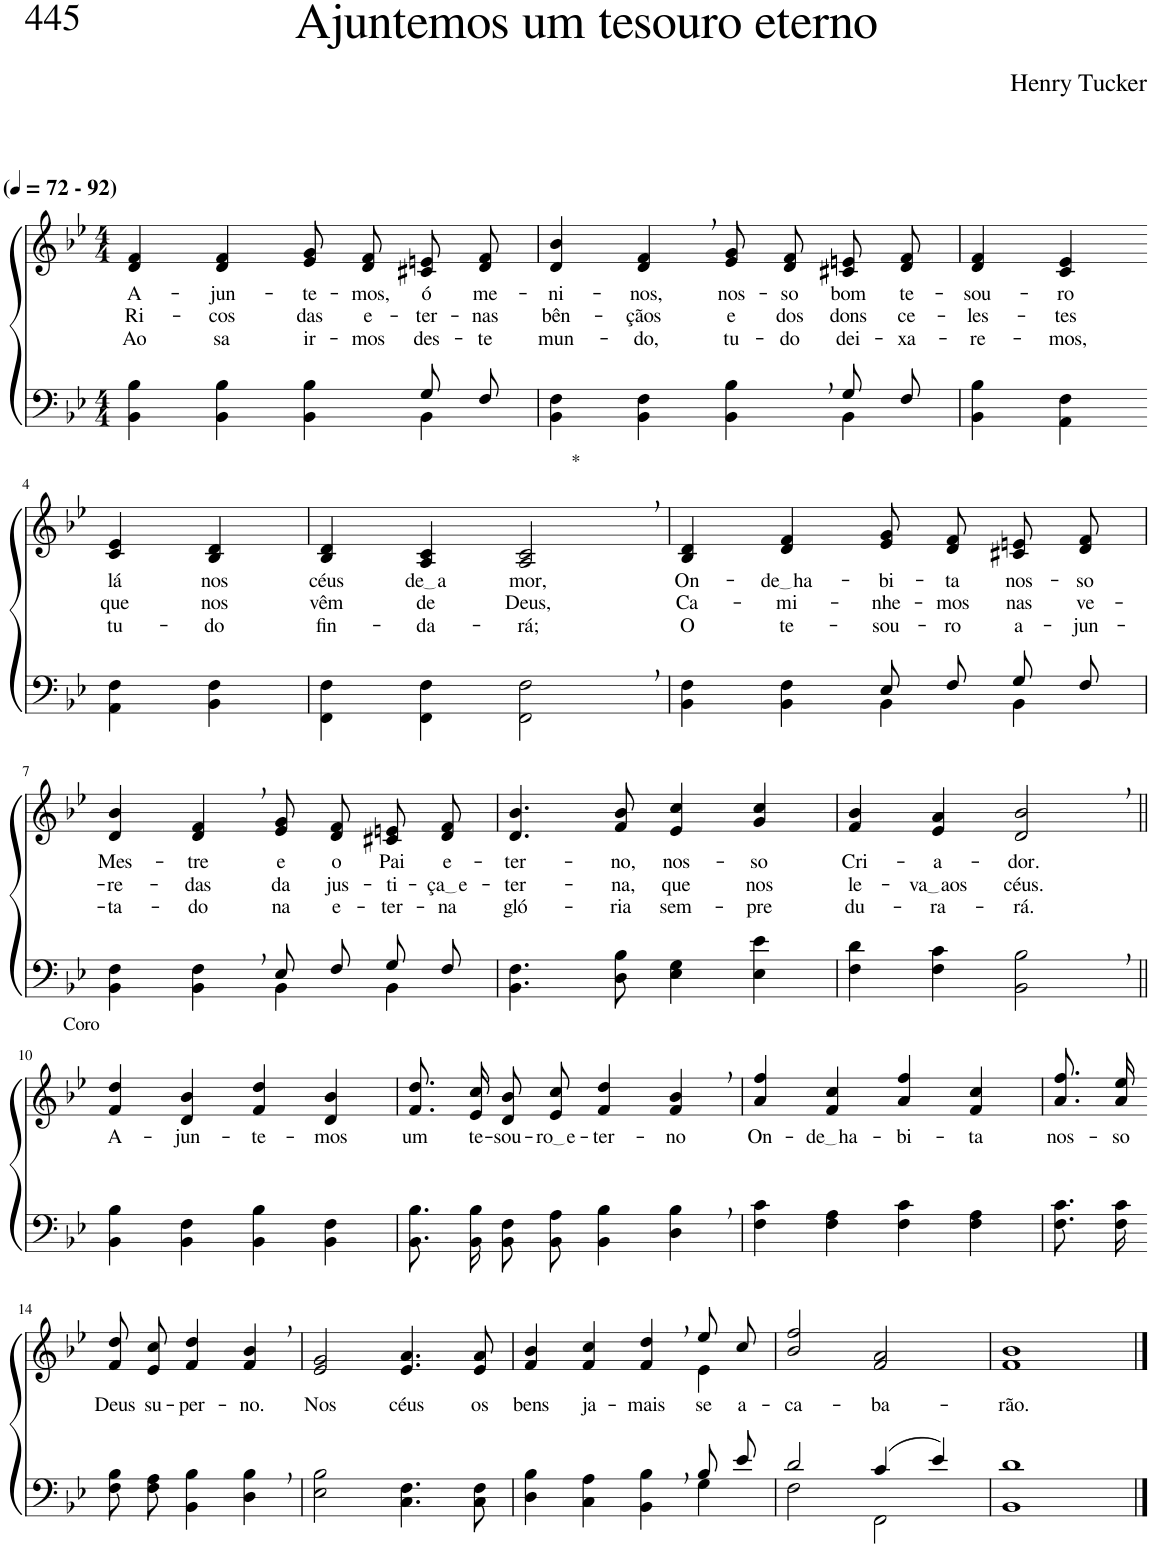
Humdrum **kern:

**kern	**kern	**text	**text	**text
*part2	*part1	*part1	*part1	*part1
*staff2	*staff1	*staff1	*staff1	*staff1
*I"Parte III e IV	*I"Parte I e II	*	*	*
*clefF4	*clefG2	*	*	*
*k[b-e-]	*k[b-e-]	*	*	*
*M4/4	*M4/4	*	*	*
*MM72	*MM72	*	*	*
=1	=1	=1	=1	=1
*^	*	*	*	*
!	!	!LO:TX:a:B:t=(	!	!	!
!	!	!LO:TX:a:B:t=- 92)	!	!	!
!	!	!	!LO:LY:b	!LO:LY:b	!LO:LY:b
2.ryy	4BB-\ 4B-\	4d/ 4f/	A-	Ri-	Ao
!	!	!	!LO:LY:b	!LO:LY:b	!LO:LY:b
.	4BB-\ 4B-\	4d/ 4f/	-jun-	-cos	sa
!	!	!	!LO:LY:b	!LO:LY:b	!LO:LY:b
.	4BB-\ 4B-\	8e-/ 8g/L	-te-	das	ir-
!	!	!	!LO:LY:b	!LO:LY:b	!LO:LY:b
.	.	8d/ 8f/J	-mos,	e-	-mos
!	!	!	!LO:LY:b	!LO:LY:b	!LO:LY:b
8G/L	4BB-\	8c#X/ 8en/L	ó	-ter-	des-
!	!	!	!LO:LY:b	!LO:LY:b	!LO:LY:b
8F/J	.	8d/ 8f/J	me-	-nas	-te
=2	=2	=2	=2	=2	=2
!	!	!	!LO:LY:b	!LO:LY:b	!LO:LY:b
2.ryy	4BB-\ 4F\	4d/ 4b-/	-ni-	bên-	mun-
!	!	!	!LO:LY:b	!LO:LY:b	!LO:LY:b
.	4BB-\ 4F\	4d/, 4f/,	-nos,	-çãos	-do,
!	!	!	!LO:LY:b	!LO:LY:b	!LO:LY:b
.	4BB-\ 4B-\	8e-/ 8g/L	nos-	e	tu-
!	!	!	!LO:LY:b	!LO:LY:b	!LO:LY:b
.	.	8d/ 8f/J	-so	dos	-do
!	!	!	!LO:LY:b	!LO:LY:b	!LO:LY:b
8G/L	4BB-\	8c#X/ 8en/L	bom	dons	dei-
!	!	!	!LO:LY:b	!LO:LY:b	!LO:LY:b
8F/J	.	8d/ 8f/J	te-	ce-	-xa-
*v	*v	*	*	*	*
=3	=3	=3	=3	=3
!	!	!LO:LY:b	!LO:LY:b	!LO:LY:b
4BB-\ 4B-\	4d/ 4f/	-sou-	-les-	-re-
!	!	!LO:LY:b	!LO:LY:b	!LO:LY:b
4AA\ 4F\	4c/ 4e-/	-ro	-tes	-mos,
!!LO:LB:g=z
=4-	=4-	=4-	=4-	=4-
!	!	!LO:LY:b	!LO:LY:b	!LO:LY:b
4AA\ 4F\	4c/ 4e-/	lá	que	tu-
!	!	!LO:LY:b	!LO:LY:b	!LO:LY:b
4BB-\ 4F\	4B-/ 4d/	nos	nos	-do
=5	=5	=5	=5	=5
!	!	!LO:LY:b	!LO:LY:b	!LO:LY:b
4FF\ 4F\	4B-/ 4d/	céus	vêm	fin-
!	!	!LO:LY:b	!LO:LY:b	!LO:LY:b
4FF\ 4F\	4A/ 4c/	de a	de	-da-
!	!LO:TX:a:t=*	!	!	!
!	!	!LO:LY:b	!LO:LY:b	!LO:LY:b
2FF\, 2F\,	2A/, 2c/,	mor,	Deus,	-rá;
=6	=6	=6	=6	=6
*^	*	*	*	*
!	!	!	!LO:LY:b	!LO:LY:b	!LO:LY:b
2ryy	4BB-\ 4F\	4B-/ 4d/	On-	Ca-	O
!	!	!	!LO:LY:b	!LO:LY:b	!LO:LY:b
.	4BB-\ 4F\	4d/ 4f/	de ha	-mi-	te-
!	!	!	!LO:LY:b	!LO:LY:b	!LO:LY:b
8E-/L	4BB-\	8e-/ 8g/L	-bi-	-nhe-	-sou-
!	!	!	!LO:LY:b	!LO:LY:b	!LO:LY:b
8F/J	.	8d/ 8f/J	-ta	-mos	-ro
!	!	!	!LO:LY:b	!LO:LY:b	!LO:LY:b
8G/L	4BB-\	8c#X/ 8en/L	nos-	nas	a-
!	!	!	!LO:LY:b	!LO:LY:b	!LO:LY:b
8F/J	.	8d/ 8f/J	-so	ve-	-jun-
!!LO:LB:g=z
=7	=7	=7	=7	=7	=7
!	!	!	!LO:LY:b	!LO:LY:b	!LO:LY:b
2ryy	4BB-\ 4F\	4d/ 4b-/	Mes-	-re-	-ta-
!	!	!	!LO:LY:b	!LO:LY:b	!LO:LY:b
.	4BB-\ 4F\	4d/, 4f/,	-tre	-das	-do
!	!	!	!LO:LY:b	!LO:LY:b	!LO:LY:b
8E-/L	4BB-\	8e-/ 8g/L	e	da	na
!	!	!	!LO:LY:b	!LO:LY:b	!LO:LY:b
8F/J	.	8d/ 8f/J	o	jus-	e-
!	!	!	!LO:LY:b	!LO:LY:b	!LO:LY:b
8G/L	4BB-\	8c#X/ 8en/L	Pai	-ti-	-ter-
!	!	!	!LO:LY:b	!LO:LY:b	!LO:LY:b
8F/J	.	8d/ 8f/J	e-	ça e	-na
*v	*v	*	*	*	*
=8	=8	=8	=8	=8
!	!	!LO:LY:b	!LO:LY:b	!LO:LY:b
4.BB-\ 4.F\	4.d/ 4.b-/	-ter-	-ter-	gló-
!	!	!LO:LY:b	!LO:LY:b	!LO:LY:b
8D\ 8B-\	8f/ 8b-/	-no,	-na,	-ria
!	!	!LO:LY:b	!LO:LY:b	!LO:LY:b
4E-\ 4G\	4e-/ 4cc/	nos-	que	sem-
!	!	!LO:LY:b	!LO:LY:b	!LO:LY:b
4E-\ 4e-\	4g/ 4cc/	-so	nos	-pre
=9	=9	=9	=9	=9
!	!	!LO:LY:b	!LO:LY:b	!LO:LY:b
4F\ 4d\	4f/ 4b-/	Cri-	le-	du-
!	!	!LO:LY:b	!LO:LY:b	!LO:LY:b
4F\ 4c\	4e-/ 4a/	-a-	va aos	-ra-
!	!	!LO:LY:b	!LO:LY:b	!LO:LY:b
2BB-\, 2B-\,	2d/, 2b-/,	-dor.	céus.	-rá.
!!LO:LB:g=z
=10||	=10||	=10||	=10||	=10||
!	!LO:TX:a:t=Coro	!	!	!
!	!	!LO:LY:b	!	!
4BB-\ 4B-\	4f/ 4dd/	A-	.	.
!	!	!LO:LY:b	!	!
4BB-\ 4F\	4d/ 4b-/	-jun-	.	.
!	!	!LO:LY:b	!	!
4BB-\ 4B-\	4f/ 4dd/	-te-	.	.
!	!	!LO:LY:b	!	!
4BB-\ 4F\	4d/ 4b-/	-mos	.	.
=11	=11	=11	=11	=11
!	!	!LO:LY:b	!	!
8.BB-\ 8.B-\L	8.f/ 8.dd/L	um	.	.
!	!	!LO:LY:b	!	!
16BB-\ 16B-\Jk	16e-/ 16cc/Jk	te-	.	.
!	!	!LO:LY:b	!	!
8BB-\ 8F\L	8d/ 8b-/L	-sou-	.	.
!	!	!LO:LY:b	!	!
8BB-\ 8A\J	8e-/ 8cc/J	ro e	.	.
!	!	!LO:LY:b	!	!
4BB-\ 4B-\	4f/ 4dd/	-ter-	.	.
!	!	!LO:LY:b	!	!
4D\, 4B-\,	4f/, 4b-/,	-no	.	.
=12	=12	=12	=12	=12
!	!	!LO:LY:b	!	!
4F\ 4c\	4a/ 4ff/	On-	.	.
!	!	!LO:LY:b	!	!
4F\ 4A\	4f/ 4cc/	de ha	.	.
!	!	!LO:LY:b	!	!
4F\ 4c\	4a/ 4ff/	-bi-	.	.
!	!	!LO:LY:b	!	!
4F\ 4A\	4f/ 4cc/	-ta	.	.
=13	=13	=13	=13	=13
!	!	!LO:LY:b	!	!
8.F\ 8.c\L	8.a\ 8.ff\L	nos-	.	.
!	!	!LO:LY:b	!	!
16F\ 16c\Jk	16a\ 16ee-\Jk	-so	.	.
!!LO:LB:g=z
=14-	=14-	=14-	=14-	=14-
!	!	!LO:LY:b	!	!
8F\ 8B-\L	8f/ 8dd/L	Deus	.	.
!	!	!LO:LY:b	!	!
8F\ 8A\J	8e-/ 8cc/J	su-	.	.
!	!	!LO:LY:b	!	!
4BB-\ 4B-\	4f/ 4dd/	-per-	.	.
!	!	!LO:LY:b	!	!
4D\, 4B-\,	4f/, 4b-/,	-no.	.	.
=15	=15	=15	=15	=15
!	!	!LO:LY:b	!	!
2E-\ 2B-\	2e-/ 2g/	Nos	.	.
!	!	!LO:LY:b	!	!
4.C\ 4.F\	4.e-/ 4.a/	céus	.	.
!	!	!LO:LY:b	!	!
8C\ 8F\	8e-/ 8a/	os	.	.
=16	=16	=16	=16	=16
*^	*	*	*	*
!	!	!	!LO:LY:b	!	!
*	*	*^	*	*	*
2.ryy	4D\ 4B-\	4f/ 4b-/	2.ryy	bens	.	.
!	!	!	!	!LO:LY:b	!	!
.	4C\ 4A\	4f/ 4cc/	.	ja-	.	.
!	!	!	!	!LO:LY:b	!	!
.	4BB-\ 4B-\	4f/, 4dd/,	.	-mais	.	.
!	!	!	!	!LO:LY:b	!	!
8B-/L	4G\	8ee-/L	4e-\	se	.	.
!	!	!	!	!LO:LY:b	!	!
8e-/J	.	8cc/J	.	a-	.	.
*	*	*v	*v	*	*	*
=17	=17	=17	=17	=17	=17
!	!	!	!LO:LY:b	!	!
2d/	2F\	2b-/ 2ff/	-ca-	.	.
!	!	!	!LO:LY:b	!	!
(4c/	2FF\	2f/ 2a/	-ba-	.	.
4e-/)	.	.	.	.	.
*v	*v	*	*	*	*
=18	=18	=18	=18	=18
!	!	!LO:LY:b	!	!
1BB- 1d	1f 1b-	-rão.	.	.
==	==	==	==	==
*-	*-	*-	*-	*-
